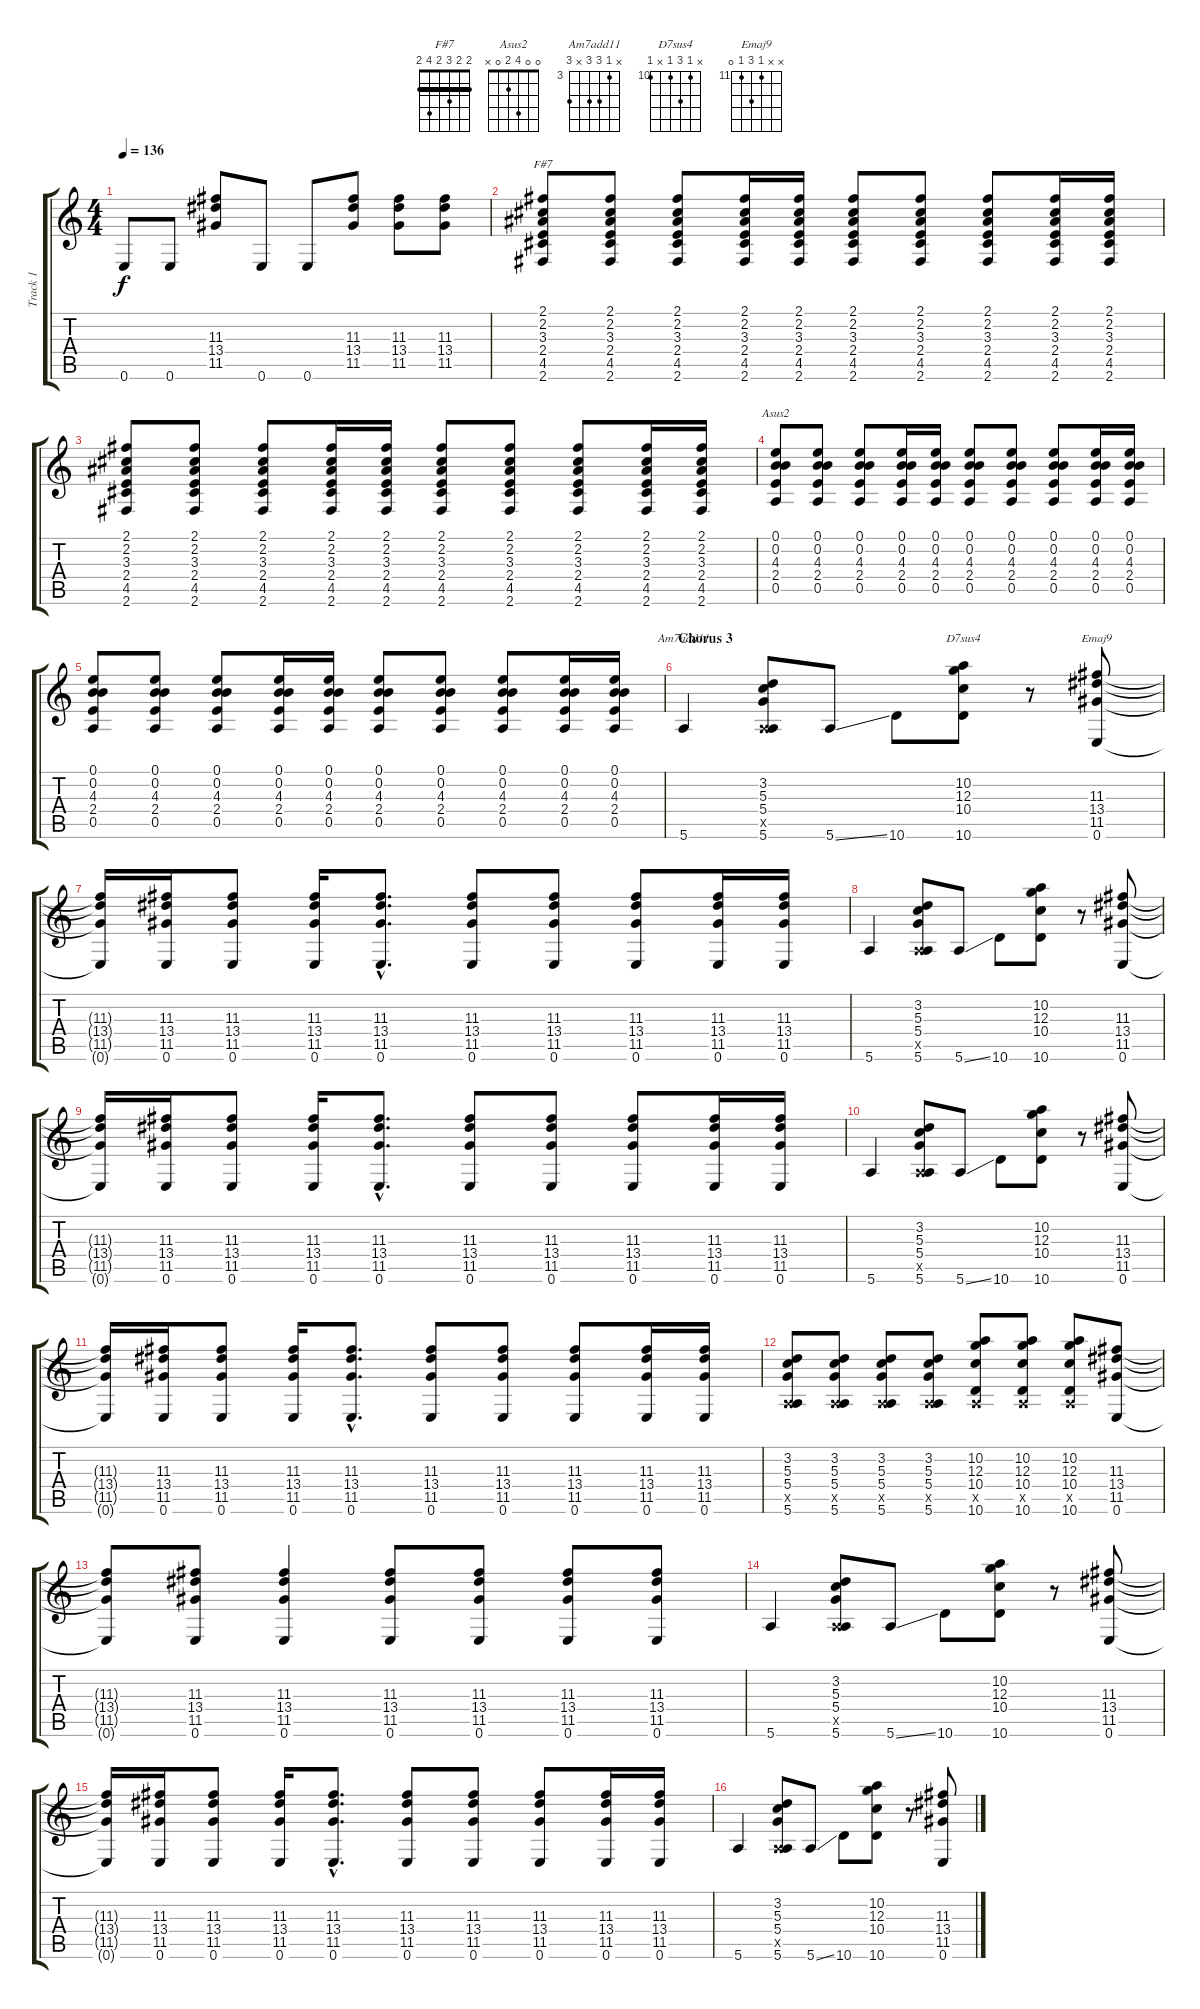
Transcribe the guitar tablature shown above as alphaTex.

\track ("Track 1" "Track 1") {instrument acousticguitarsteel}
\staff {score tabs}
\tuning (E4 B3 G3 D3 A2 E2) {hide}
\chord ("F#7" 2 2 3 2 4 2) {barre 2}
\chord ("Asus2" 0 0 4 2 0 x)
\chord ("Am7add11" x 3 5 5 x 5) {firstfret 3}
\chord ("D7sus4" x 10 12 10 x 10) {firstfret 10}
\chord ("Emaj9" x x 11 13 11 0) {firstfret 11}
\ts (4 4)
\tempo 136
\clef g2
\ks c
0.6.8{dy f} 0.6.8 (11.3 13.4 11.5).8 0.6.8 0.6.8 (11.3 13.4 11.5).8 (11.3 13.4 11.5).8 (11.3 13.4 11.5).8 |
(2.1 2.2 3.3 2.4 4.5 2.6).8{ch "F#7"} (2.1 2.2 3.3 2.4 4.5 2.6).8 (2.1 2.2 3.3 2.4 4.5 2.6).8 (2.1 2.2 3.3 2.4 4.5 2.6).16 (2.1 2.2 3.3 2.4 4.5 2.6).16 (2.1 2.2 3.3 2.4 4.5 2.6).8 (2.1 2.2 3.3 2.4 4.5 2.6).8 (2.1 2.2 3.3 2.4 4.5 2.6).8 (2.1 2.2 3.3 2.4 4.5 2.6).16 (2.1 2.2 3.3 2.4 4.5 2.6).16 |
(2.1 2.2 3.3 2.4 4.5 2.6).8 (2.1 2.2 3.3 2.4 4.5 2.6).8 (2.1 2.2 3.3 2.4 4.5 2.6).8 (2.1 2.2 3.3 2.4 4.5 2.6).16 (2.1 2.2 3.3 2.4 4.5 2.6).16 (2.1 2.2 3.3 2.4 4.5 2.6).8 (2.1 2.2 3.3 2.4 4.5 2.6).8 (2.1 2.2 3.3 2.4 4.5 2.6).8 (2.1 2.2 3.3 2.4 4.5 2.6).16 (2.1 2.2 3.3 2.4 4.5 2.6).16 |
(0.1 0.2 4.3 2.4 0.5).8{ch "Asus2"} (0.1 0.2 4.3 2.4 0.5).8 (0.1 0.2 4.3 2.4 0.5).8 (0.1 0.2 4.3 2.4 0.5).16 (0.1 0.2 4.3 2.4 0.5).16 (0.1 0.2 4.3 2.4 0.5).8 (0.1 0.2 4.3 2.4 0.5).8 (0.1 0.2 4.3 2.4 0.5).8 (0.1 0.2 4.3 2.4 0.5).16 (0.1 0.2 4.3 2.4 0.5).16 |
(0.1 0.2 4.3 2.4 0.5).8 (0.1 0.2 4.3 2.4 0.5).8 (0.1 0.2 4.3 2.4 0.5).8 (0.1 0.2 4.3 2.4 0.5).16 (0.1 0.2 4.3 2.4 0.5).16 (0.1 0.2 4.3 2.4 0.5).8 (0.1 0.2 4.3 2.4 0.5).8 (0.1 0.2 4.3 2.4 0.5).8 (0.1 0.2 4.3 2.4 0.5).16 (0.1 0.2 4.3 2.4 0.5).16 |
\section ("" "Chorus 3")
5.6.4{ch "Am7add11"} (3.2 5.3 5.4 0.5{x} 5.6).8 5.6{ss}.8 10.6.8 (10.2 12.3 10.4 10.6).8{ch "D7sus4"} r.8 (11.3 13.4 11.5 0.6).8{ch "Emaj9"} |
(11.3{t} 13.4{t} 11.5{t} 0.6{t}).16 (11.3 13.4 11.5 0.6).16 (11.3 13.4 11.5 0.6).8 (11.3 13.4 11.5 0.6).16 (11.3{hac} 13.4{hac} 11.5{hac} 0.6{hac}).8{d} (11.3 13.4 11.5 0.6).8 (11.3 13.4 11.5 0.6).8 (11.3 13.4 11.5 0.6).8 (11.3 13.4 11.5 0.6).16 (11.3 13.4 11.5 0.6).16 |
5.6.4 (3.2 5.3 5.4 0.5{x} 5.6).8 5.6{ss}.8 10.6.8 (10.2 12.3 10.4 10.6).8 r.8 (11.3 13.4 11.5 0.6).8 |
(11.3{t} 13.4{t} 11.5{t} 0.6{t}).16 (11.3 13.4 11.5 0.6).16 (11.3 13.4 11.5 0.6).8 (11.3 13.4 11.5 0.6).16 (11.3{hac} 13.4{hac} 11.5{hac} 0.6{hac}).8{d} (11.3 13.4 11.5 0.6).8 (11.3 13.4 11.5 0.6).8 (11.3 13.4 11.5 0.6).8 (11.3 13.4 11.5 0.6).16 (11.3 13.4 11.5 0.6).16 |
5.6.4 (3.2 5.3 5.4 0.5{x} 5.6).8 5.6{ss}.8 10.6.8 (10.2 12.3 10.4 10.6).8 r.8 (11.3 13.4 11.5 0.6).8 |
(11.3{t} 13.4{t} 11.5{t} 0.6{t}).16 (11.3 13.4 11.5 0.6).16 (11.3 13.4 11.5 0.6).8 (11.3 13.4 11.5 0.6).16 (11.3{hac} 13.4{hac} 11.5{hac} 0.6{hac}).8{d} (11.3 13.4 11.5 0.6).8 (11.3 13.4 11.5 0.6).8 (11.3 13.4 11.5 0.6).8 (11.3 13.4 11.5 0.6).16 (11.3 13.4 11.5 0.6).16 |
(3.2 5.3 5.4 0.5{x} 5.6).8 (3.2 5.3 5.4 0.5{x} 5.6).8 (3.2 5.3 5.4 0.5{x} 5.6).8 (3.2 5.3 5.4 0.5{x} 5.6).8 (10.2 12.3 10.4 0.5{x} 10.6).8 (10.2 12.3 10.4 0.5{x} 10.6).8 (10.2 12.3 10.4 0.5{x} 10.6).8 (11.3 13.4 11.5 0.6).8 |
(11.3{t} 13.4{t} 11.5{t} 0.6{t}).8 (11.3 13.4 11.5 0.6).8 (11.3 13.4 11.5 0.6).4 (11.3 13.4 11.5 0.6).8 (11.3 13.4 11.5 0.6).8 (11.3 13.4 11.5 0.6).8 (11.3 13.4 11.5 0.6).8 |
5.6.4 (3.2 5.3 5.4 0.5{x} 5.6).8 5.6{ss}.8 10.6.8 (10.2 12.3 10.4 10.6).8 r.8 (11.3 13.4 11.5 0.6).8 |
(11.3{t} 13.4{t} 11.5{t} 0.6{t}).16 (11.3 13.4 11.5 0.6).16 (11.3 13.4 11.5 0.6).8 (11.3 13.4 11.5 0.6).16 (11.3{hac} 13.4{hac} 11.5{hac} 0.6{hac}).8{d} (11.3 13.4 11.5 0.6).8 (11.3 13.4 11.5 0.6).8 (11.3 13.4 11.5 0.6).8 (11.3 13.4 11.5 0.6).16 (11.3 13.4 11.5 0.6).16 |
5.6.4 (3.2 5.3 5.4 0.5{x} 5.6).8 5.6{ss}.8 10.6.8 (10.2 12.3 10.4 10.6).8 r.8 (11.3 13.4 11.5 0.6).8
